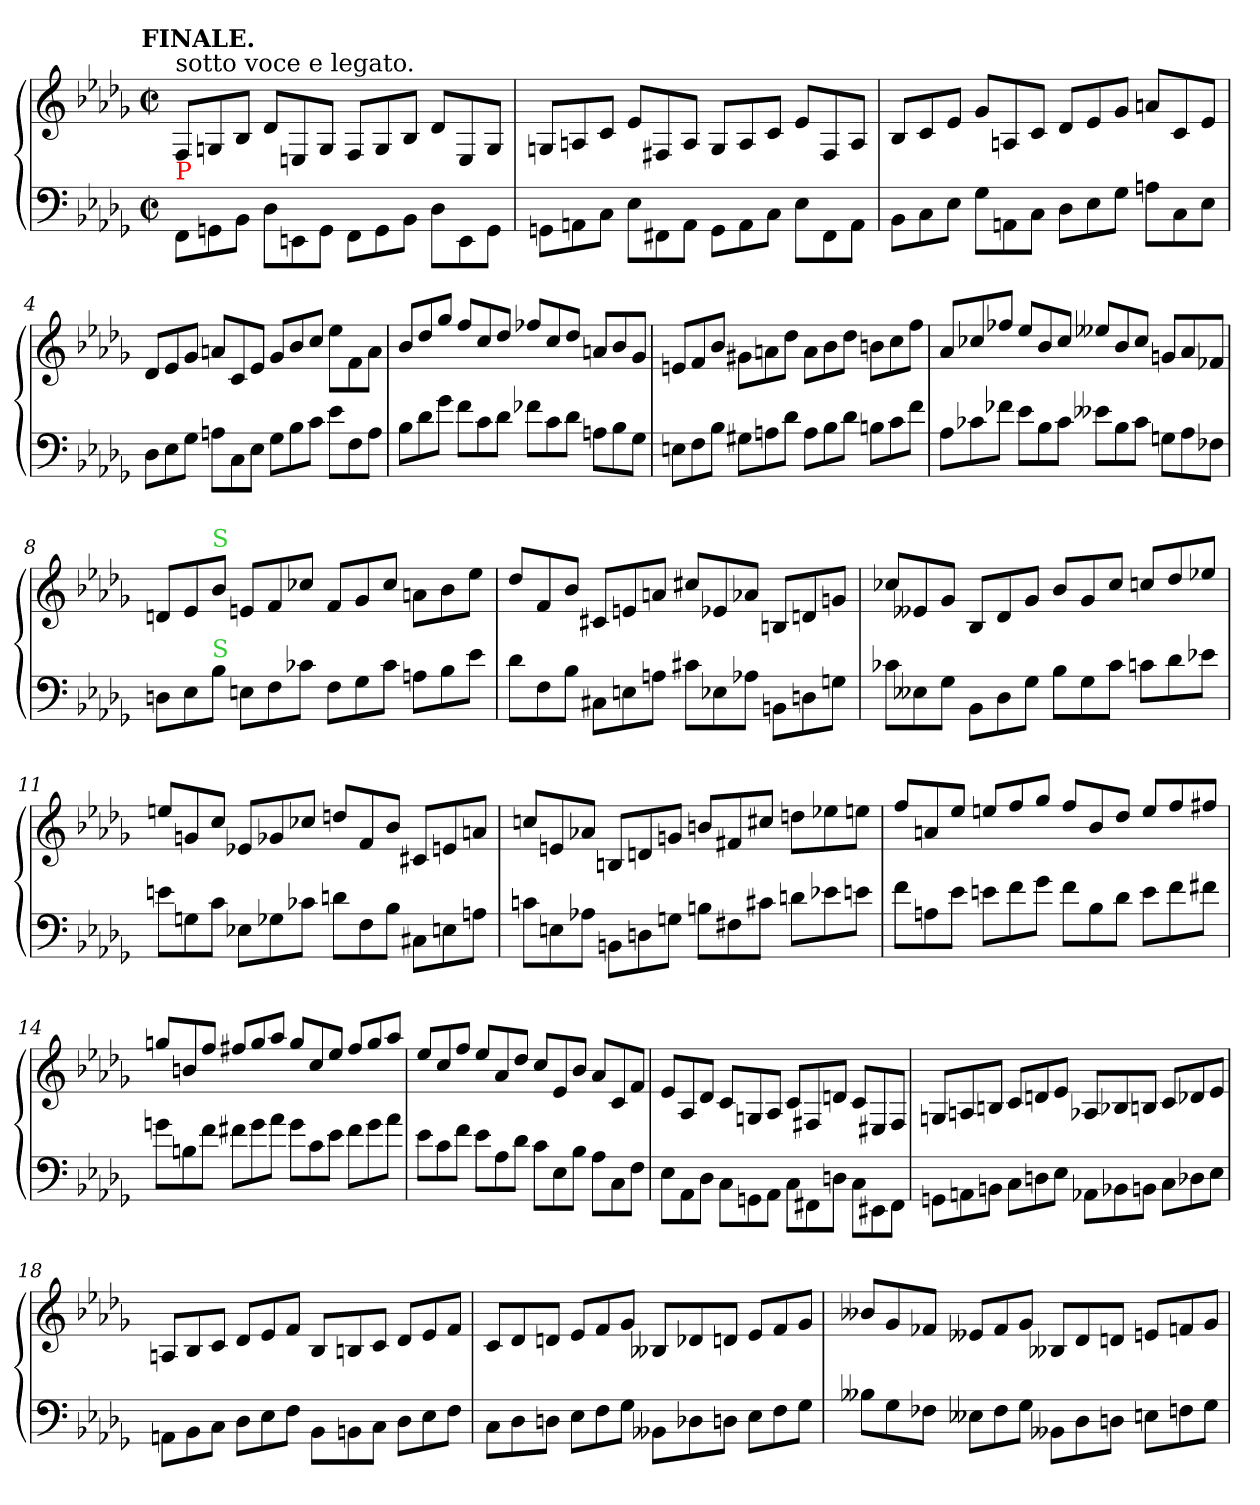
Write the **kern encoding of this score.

**kern	**kern
*part1	*part1
*staff2	*staff1
*clefF4	*clefG2
*k[b-e-a-d-g-]	*k[b-e-a-d-g-]
*b-:	*b-:
!!LO:TX:omd:t=FINALE.
*M2/2	*M2/2
*met(c|)	*met(c|)
*Xtuplet	*Xtuplet
=1	=1
!	!LO:TX:a:t=sotto voce e legato.
!LO:TX:a:color=red:t=P	!
12FF\L	12F/L
12GGn\	12Gn/
12BB-\J	12B-/J
12D-L	12d-L
12EEn\	12En/
12GG\J	12G/J
12FF\L	12F/L
12GG\	12G/
12BB-\J	12B-/J
12D-L	12d-L
12EE\	12E/
12GG\J	12G/J
=2	=2
12GGn\L	12Gn/L
12AAn\	12An/
12C\J	12c/J
12E-L	12e-L
12FF#X\	12F#X/
12AA\J	12A/J
12GG\L	12G/L
12AA\	12A/
12C\J	12c/J
12E-L	12e-L
12FF#\	12F#/
12AA\J	12A/J
=3	=3
12BB-\L	12B-/L
12C	12c
12E-J	12e-J
12G-L	12g-L
12AAn\	12An/
12CJ	12cJ
12D-L	12d-L
12E-	12e-
12G-J	12g-J
12AnL	12anL
12C	12c
12E-J	12e-J
=4	=4
12D-L	12d-L
12E-	12e-
12G-J	12g-J
12AnL	12anL
12C	12c
12E-J	12e-J
12G-L	12g-L
12B-	12b-
12cJ	12ccJ
12e-L	12ee-L
12F	12f
12AJ	12aJ
=5	=5
12B-\L	12b-/L
12d-\	12dd-/
12g-\J	12gg-/J
12f\L	12ff/L
12c\	12cc/
12d-\J	12dd-/J
12f-X\L	12ff-X/L
12c\	12cc/
12d-\J	12dd-/J
12AnL	12anL
12B-	12b-
12G-J	12g-J
=6	=6
12EnL	12enL
12F	12f
12B-J	12b-J
12G#XL	12g#XL
12An	12an
12d-J	12dd-J
12AL	12aL
12B-	12b-
12d-J	12dd-J
12BnL	12bnL
12c	12cc
12fJ	12ffJ
=7	=7
12A-L	12a-L
12c-X	12cc-X
12f-X\J	12ff-X/J
12e-\L	12ee-/L
12B-	12b-
12c-\J	12cc-/J
12e--X\L	12ee--X/L
12B-\	12b-/
12c-\J	12cc-/J
12GnL	12gnL
12A-	12a-
12F-XJ	12f-XJ
=8	=8
12DnL	12dnL
12E-	12e-
!	!LO:TX:a:color=limegreen:t=S
!LO:TX:a:color=limegreen:t=S	!
12B-J	12b-J
12EnL	12enL
12F	12f
12c-XJ	12cc-XJ
12FL	12fL
12G-	12g-
12c-J	12cc-J
12AnL	12anL
12B-	12b-
12e-J	12ee-J
=9	=9
12d-L	12dd-L
12F	12f
12B-J	12b-J
12C#XL	12c#XL
12En	12en
12AnJ	12anJ
12c#XL	12cc#XL
12E-X	12e-X
12A-XJ	12a-XJ
12BBnL	12BnL
12Dn	12dn
12GnJ	12gnJ
=10	=10
12c-XL	12cc-XL
12E--X	12e--X
12G-J	12g-J
12BB-L	12B-L
12D-	12d-
12G-J	12g-J
12B-L	12b-L
12G-	12g-
12c-J	12cc-J
12cnL	12ccn/L
12d-\	12dd-/
12e-XJ	12ee-X/J
=11	=11
12en\L	12een/L
12Gn	12gn/
12cJ	12cc/J
12E-XL	12e-XL
12G-X	12g-X
12c-XJ	12cc-XJ
12dnL	12ddnL
12F	12f
12B-J	12b-J
12C#XL	12c#XL
12En	12en
12AnJ	12anJ
=12	=12
12cnL	12ccnL
12En	12en
12A-XJ	12a-XJ
12BBnL	12BnL
12Dn	12dn
12GnJ	12gnJ
12BnL	12bnL
12F#X	12f#X
12c#XJ	12cc#XJ
12dnjL	12ddnjL
12e-X	12ee-X
12enJ	12eenJ
=13	=13
12f\L	12ff/L
12An\	12an/
12e-\J	12ee-/J
12en\L	12een/L
12f\	12ff/
12g-\J	12gg-/J
12f\L	12ff/L
12B-\	12b-/
12d-\J	12dd-/J
12e\L	12ee/L
12f\	12ff/
12f#X\J	12ff#X/J
=14	=14
12gn\L	12ggn/L
12Bn\	12bn/
12f\J	12ff/J
12f#X\L	12ff#X/L
12g\	12gg/
12a-\J	12aa-/J
12g\L	12gg/L
12c\	12cc/
12e-\J	12ee-/J
12f#\L	12ff#/L
12g\	12gg/
12a-\J	12aa-/J
=15	=15
12e-\L	12ee-/L
12c\	12cc/
12f\J	12ff/J
12e-\L	12ee-/L
12A-\	12a-/
12d-\J	12dd-/J
12c\L	12cc/L
12E-	12e-
12B-J	12b-J
12A-L	12a-L
12C	12c
12FJ	12fJ
=16	=16
12E-L	12e-L
12AA-\	12A-/
12D-J	12d-J
12C\L	12c/L
12GGn\	12Gn/
12AA-\J	12A-/J
12C\L	12c/L
12FF#X\	12F#X/
12DnJ	12dnJ
12CL	12cL
12EE#X\	12E#X/
12FF#\J	12F#/J
=17	=17
12GGn\L	12Gn/L
12AAn\	12An/
12BBn\J	12Bn/J
12CL	12cL
12Dn	12dn
12E-J	12e-J
12AA-X\L	12A-X/L
12BB-X\	12B-X/
12BBn\J	12Bn/J
12CL	12cL
12D-X	12d-X
12E-J	12e-J
=18	=18
12AAn\L	12An/L
12BB-\	12B-/
12CJ	12cJ
12D-L	12d-L
12E-	12e-
12FJ	12fJ
12BB-\L	12B-/L
12BBn\	12Bn/
12C\J	12c/J
12D-L	12d-L
12E-	12e-
12FJ	12fJ
=19	=19
12C\L	12cL
12D-\	12d-
12Dn\J	12dnJ
12E-L	12e-L
12F	12f
12G-J	12g-J
12BB--X\L	12B--X/L
12D-X	12d-X
12DnJ	12dnJ
12E-L	12e-L
12F	12f
12G-J	12g-J
=20	=20
12B--XL	12b--XL
12G-	12g-
12F-XJ	12f-XJ
12E--XL	12e--XL
12F-	12f-
12G-J	12g-J
12BB--X\L	12B--X/L
12D-	12d-
12DnJ	12dnJ
12EnL	12enL
12Fn	12fn
12G-J	12g-J
=	=
*-	*-
